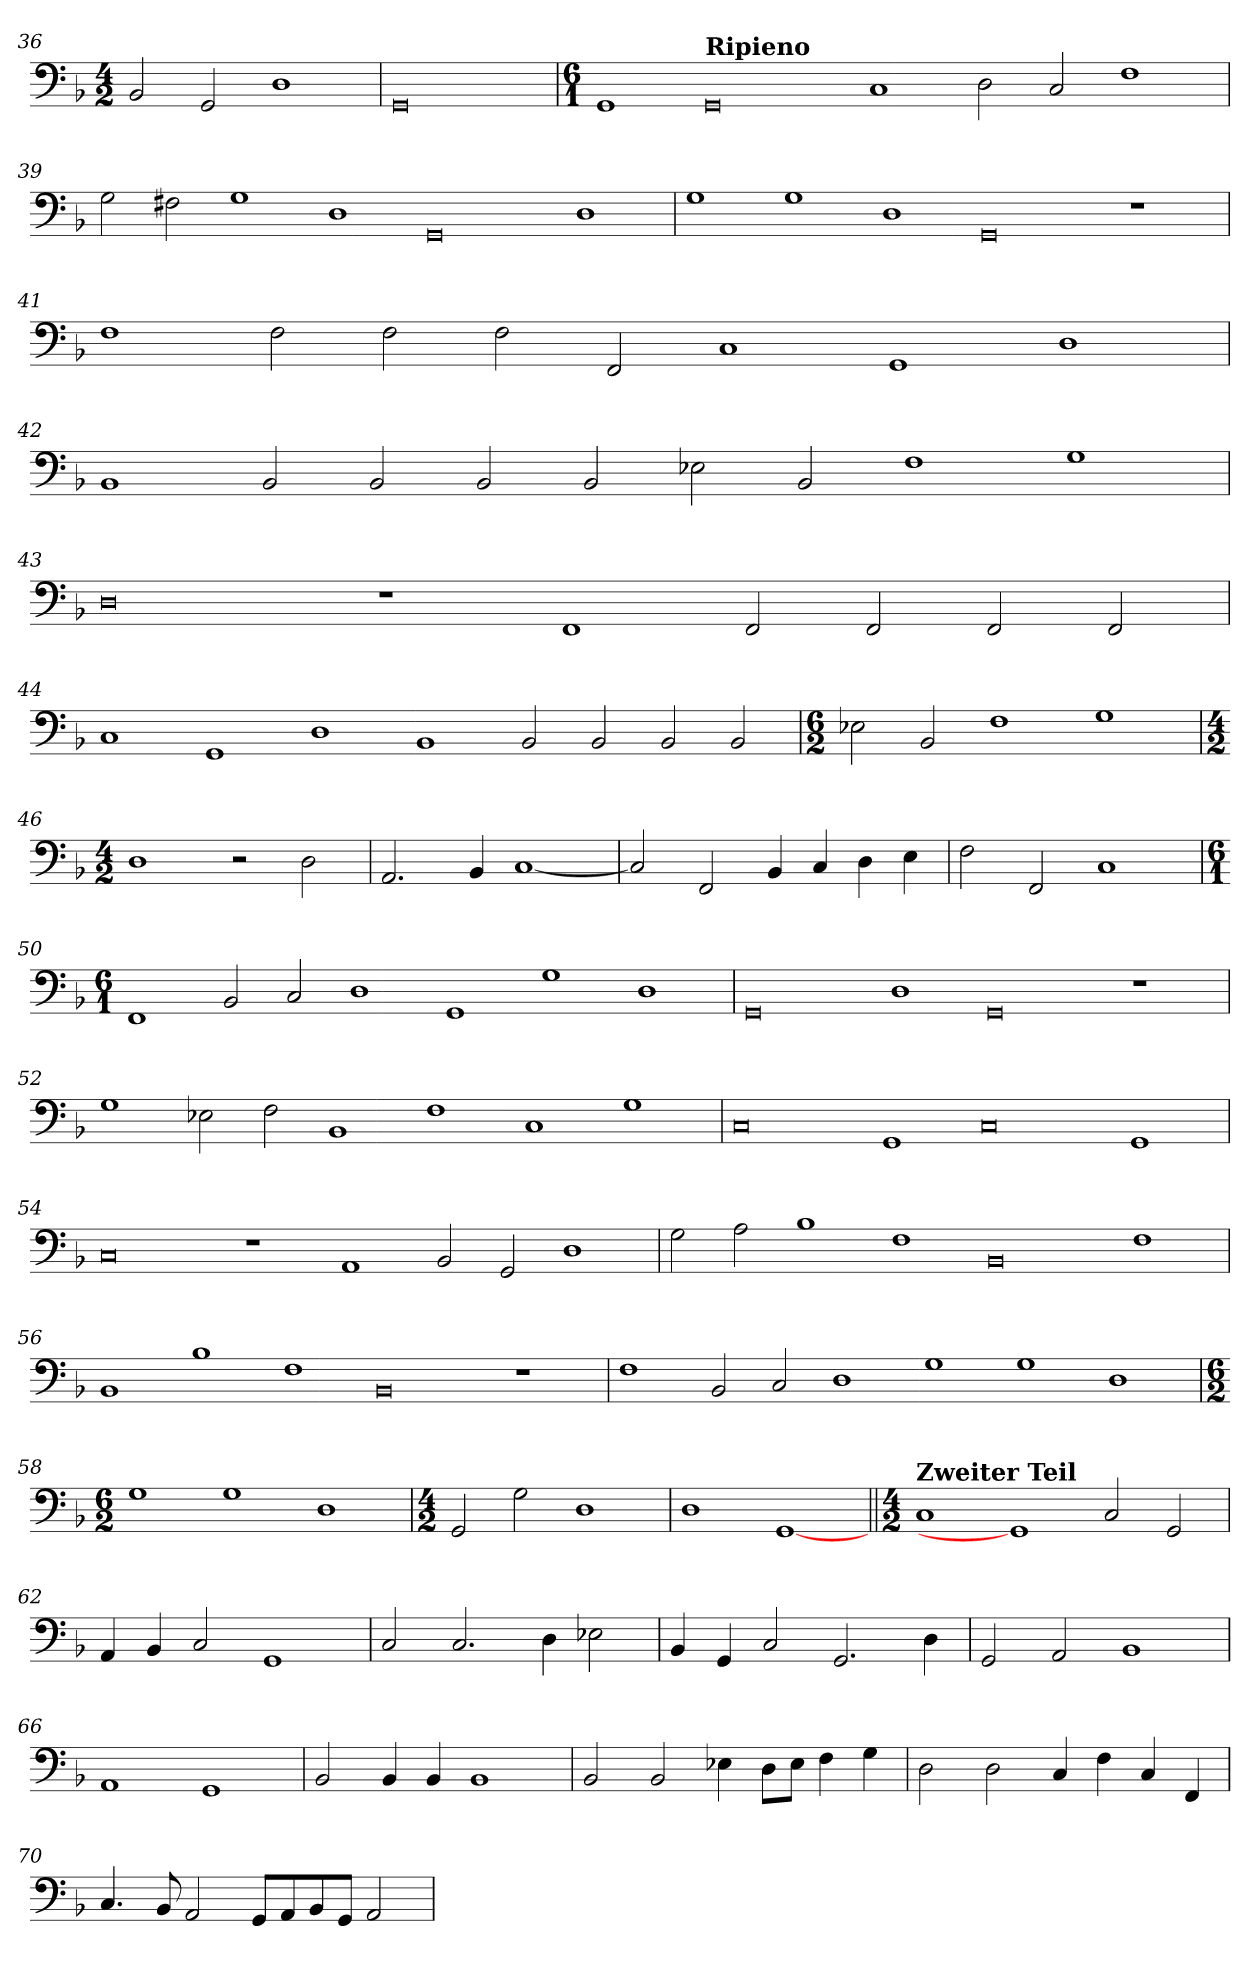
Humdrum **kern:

**kern
*part1
*staff1
*clefF4
*k[b-]
*F:
*M4/2
=36
2BB-/
2GG/
1D
=37
0GG
!!LO:LB:g=z
=38
*M6/1
1GG
!LO:TX:a:B:t=Ripieno
0GG
1C
2D\
2C/
1F
=39
2G\
2F#X\
1G
1D
0GG
1D
=40
1G
1G
1D
0GG
1r
!!LO:LB:g=z
=41
1F
2F\
2F\
2F\
2FF/
1C
1GG
1D
=42
1BB-
2BB-/
2BB-/
2BB-/
2BB-/
2E-X\
2BB-/
1F
1G
=43
0D
1r
1FF
2FF/
2FF/
2FF/
2FF/
!!LO:LB:g=z
=44
1C
1GG
1D
1BB-
2BB-/
2BB-/
2BB-/
2BB-/
=45
*M6/2
2E-X\
2BB-/
1F
1G
=46
*M4/2
1D
2r
2D\
=47
2.AA/
4BB-/
[1C
!!LO:LB:g=z
=48
2C/]
2FF/
4BB-/
4C/
4D\
4E\
=49
2F\
2FF/
1C
=50
*M6/1
1FF
2BB-/
2C/
1D
1GG
1G
1D
=51
0GG
1D
0GG
1r
!!LO:LB:g=z
=52
1G
2E-X\
2F\
1BB-
1F
1C
1G
=53
0C
1GG
0C
1GG
=54
0C
1r
1AA
2BB-/
2GG/
1D
=55
2G\
2A\
1B-
1F
0BB-
1F
!!LO:LB:g=z
=56
1BB-
1B-
1F
0BB-
1r
=57
1F
2BB-/
2C/
1D
1G
1G
1D
=58
*M6/2
1G
1G
1D
=59
*M4/2
2GG/
2G\
1D
=60
1D
[1GG
!!LO:PB:g=z
=61||
*M4/2
!LO:TX:a:B:t=Zweiter Teil
1C
1GG]
2C/
2GG/
=62
4AA/
4BB-/
2C/
1GG
=63
2C/
2.C/
4D\
2E-X\
!!LO:LB:g=z
=64
4BB-/
4GG/
2C/
2.GG/
4D\
=65
2GG/
2AA/
1BB-
=66
1AA
1GG
=67
2BB-/
4BB-/
4BB-/
1BB-
=68
2BB-/
2BB-/
4E-X\
8D\L
8E-\J
4F\
4G\
!!LO:LB:g=z
=69
2D\
2D\
4C/
4F\
4C/
4FF/
=70
4.C/
8BB-/
2AA/
8GG/L
8AA/
8BB-/
8GG/J
2AA/
=
*-
